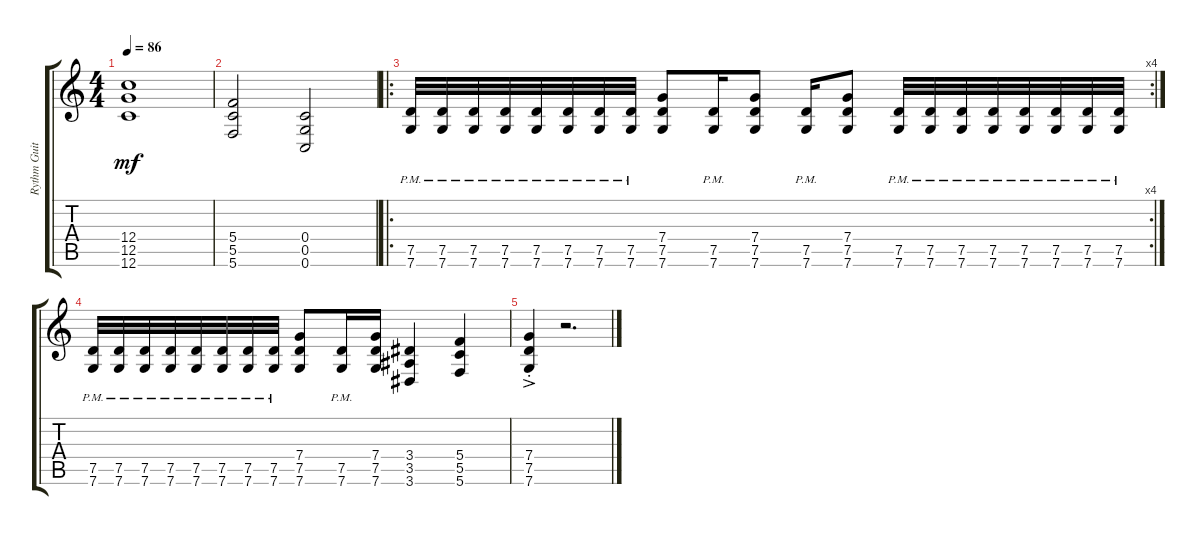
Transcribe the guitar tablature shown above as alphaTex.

\track ("Rythm Guitar" "Rythm Guit") {instrument overdrivenguitar}
\staff {score tabs}
\tuning (D4 A3 F3 C3 G2 C2) {hide}
\ts (4 4)
\tempo 86
\clef g2
\ks c
(12.4 12.5 12.6).1{dy mf} |
(5.4 5.5 5.6).2 (0.4 0.5 0.6).2 |
\ro
\rc 4
(7.5{pm} 7.6{pm}).32 (7.5{pm} 7.6{pm}).32 (7.5{pm} 7.6{pm}).32 (7.5{pm} 7.6{pm}).32 (7.5{pm} 7.6{pm}).32 (7.5{pm} 7.6{pm}).32 (7.5{pm} 7.6{pm}).32 (7.5{pm} 7.6{pm}).32 (7.4 7.5 7.6).8 (7.5{pm} 7.6{pm}).16 (7.4 7.5 7.6).8 (7.5{pm} 7.6{pm}).16 (7.4 7.5 7.6).8 (7.5{pm} 7.6{pm}).32 (7.5{pm} 7.6{pm}).32 (7.5{pm} 7.6{pm}).32 (7.5{pm} 7.6{pm}).32 (7.5{pm} 7.6{pm}).32 (7.5{pm} 7.6{pm}).32 (7.5{pm} 7.6{pm}).32 (7.5{pm} 7.6{pm}).32 |
(7.5{pm} 7.6{pm}).32 (7.5{pm} 7.6{pm}).32 (7.5{pm} 7.6{pm}).32 (7.5{pm} 7.6{pm}).32 (7.5{pm} 7.6{pm}).32 (7.5{pm} 7.6{pm}).32 (7.5{pm} 7.6{pm}).32 (7.5{pm} 7.6{pm}).32 (7.4 7.5 7.6).8 (7.5{pm} 7.6{pm}).16 (7.4 7.5 7.6).16 (3.4 3.5 3.6).4 (5.4 5.5 5.6).4 |
(7.4{ac st} 7.5{ac st} 7.6{ac st}).4 r.2{d}
